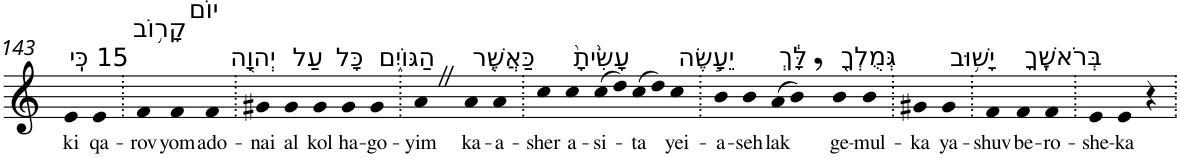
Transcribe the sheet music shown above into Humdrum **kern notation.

**kern	**text
*part1	*part1
*staff1	*staff1
*I"Piano	*
*I'Pno	*
!!LO:PB:g=z
*clefG2	*
*k[]	*
=143	=143
!LO:TX:a:t=15 כִּֽי	!
!	!LO:LY:b
4e	ki
!LO:TX:a:t=קָר֥וֹב	!
!	!LO:LY:b
4e	qa-
=144.	=144.
!	!LO:LY:b
4f	-rov
!LO:TX:a:t=יוֹם	!
!	!LO:LY:b
4f	yom
!LO:TX:a:t=יְהוָ֖ה	!
!	!LO:LY:b
4f	ado-
=145.	=145.
!	!LO:LY:b
4g#X	-nai
!LO:TX:a:t=עַל	!
!	!LO:LY:b
4g#	al
!LO:TX:a:t=כָּל	!
!	!LO:LY:b
4g#	kol
!LO:TX:a:t=הַגּוֹיִ֑ם	!
!	!LO:LY:b
4g#	ha-
!	!LO:LY:b
4g#	-go-
=146.	=146.
!	!LO:LY:b
4aZ	-yim
!LO:TX:a:t=כַּאֲשֶׁ֤ר	!
!	!LO:LY:b
4a	ka-
!	!LO:LY:b
4a	-a-
=147.	=147.
!	!LO:LY:b
4cc	-sher
!LO:TX:a:t=עָשִׂ֙יתָ֙	!
!	!LO:LY:b
4cc	a-
!	!LO:LY:b
(>8cc	-si-
8dd)	.
!	!LO:LY:b
(>8cc	-ta
8dd)	.
!LO:TX:a:t=יֵעָ֣שֶׂה	!
!	!LO:LY:b
4cc	yei-
=148.	=148.
!	!LO:LY:b
4b	-a-
!	!LO:LY:b
4b	-seh
!LO:TX:a:t=לָּ֔ךְ	!
!	!LO:LY:b
(>8a	lak
8b,)	.
!LO:TX:a:t=גְּמֻלְךָ֖	!
!	!LO:LY:b
4b	ge-
!	!LO:LY:b
4b	-mul-
=149.	=149.
!	!LO:LY:b
4g#X	-ka
!LO:TX:a:t=יָשׁ֥וּב	!
!	!LO:LY:b
4g#	ya-
=150.	=150.
!	!LO:LY:b
4f	-shuv
!LO:TX:a:t=בְּרֹאשֶֽׁךָ	!
!	!LO:LY:b
4f	be-
!	!LO:LY:b
4f	-ro-
=151.	=151.
!	!LO:LY:b
4e	-she-
!	!LO:LY:b
4e	-ka
4r	.
=.	=.
*-	*-
